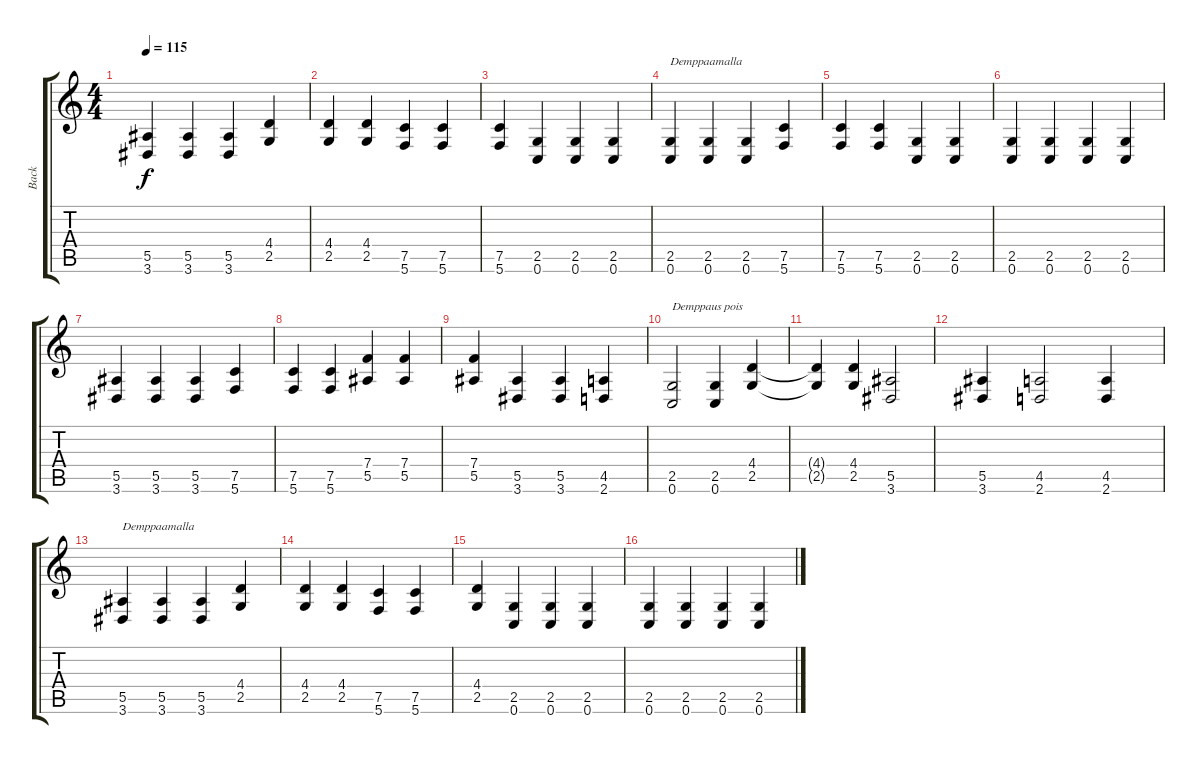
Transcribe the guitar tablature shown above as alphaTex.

\track ("Back" "Back") {instrument distortionguitar}
\staff {score tabs}
\tuning (C4 G3 Eb3 Bb2 F2 C2) {hide}
\ts (4 4)
\tempo 115
\clef g2
\ks c
(5.5 3.6).4{dy f} (5.5 3.6).4 (5.5 3.6).4 (4.4 2.5).4 |
(4.4 2.5).4 (4.4 2.5).4 (7.5 5.6).4 (7.5 5.6).4 |
(7.5 5.6).4 (2.5 0.6).4 (2.5 0.6).4 (2.5 0.6).4 |
(2.5 0.6).4{txt "Demppaamalla"} (2.5 0.6).4 (2.5 0.6).4 (7.5 5.6).4 |
(7.5 5.6).4 (7.5 5.6).4 (2.5 0.6).4 (2.5 0.6).4 |
(2.5 0.6).4 (2.5 0.6).4 (2.5 0.6).4 (2.5 0.6).4 |
(5.5 3.6).4 (5.5 3.6).4 (5.5 3.6).4 (7.5 5.6).4 |
(7.5 5.6).4 (7.5 5.6).4 (7.4 5.5).4 (7.4 5.5).4 |
(7.4 5.5).4 (5.5 3.6).4 (5.5 3.6).4 (4.5 2.6).4 |
(2.5 0.6).2{txt "Demppaus pois"} (2.5 0.6).4 (4.4 2.5).4 |
(4.4{t} 2.5{t}).4 (4.4 2.5).4 (5.5 3.6).2 |
(5.5 3.6).4 (4.5 2.6).2 (4.5 2.6).4 |
(5.5 3.6).4{txt "Demppaamalla"} (5.5 3.6).4 (5.5 3.6).4 (4.4 2.5).4 |
(4.4 2.5).4 (4.4 2.5).4 (7.5 5.6).4 (7.5 5.6).4 |
(4.4 2.5).4 (2.5 0.6).4 (2.5 0.6).4 (2.5 0.6).4 |
(2.5 0.6).4 (2.5 0.6).4 (2.5 0.6).4 (2.5 0.6).4
